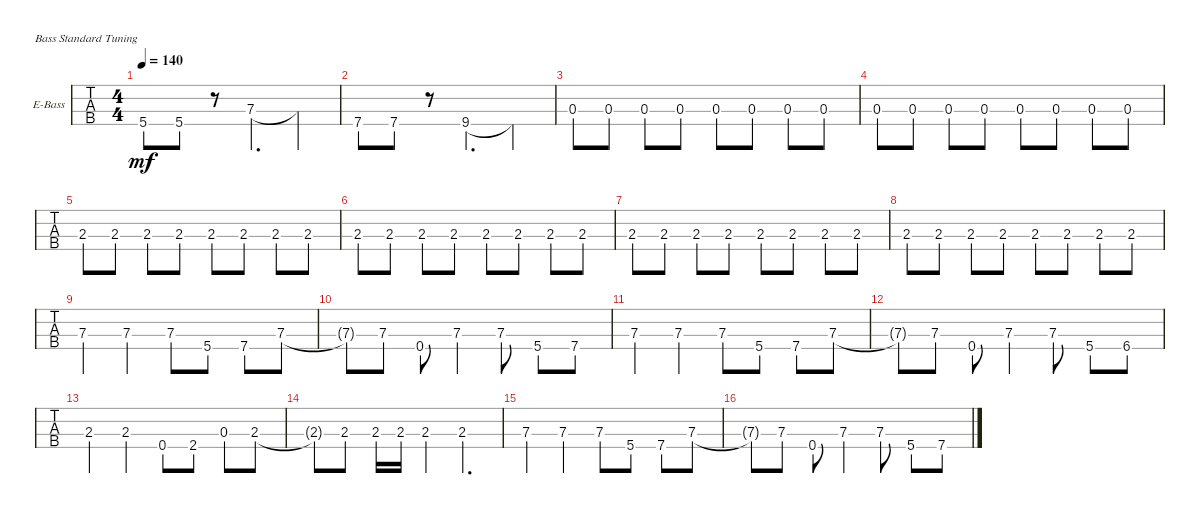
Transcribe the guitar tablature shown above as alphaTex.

\defaultSystemsLayout 4
\bracketExtendMode groupsimilarinstruments
\firstSystemTrackNameOrientation horizontal
\otherSystemsTrackNameOrientation horizontal
\track ("Electric Bass" "E-Bass") {instrument electricbassfinger}
\staff {tabs}
\tuning (G2 D2 A1 E1)
\ts (4 4)
\tempo 140
\clef f4
\ks c
5.4.8{dy mf} 5.4.8 r.8 7.3.4{d} 7.3{t}.4 |
7.4.8 7.4.8 r.8 9.4.4{d} 9.4{t}.4 |
0.3.8 0.3.8 0.3.8 0.3.8 0.3.8 0.3.8 0.3.8 0.3.8 |
0.3.8 0.3.8 0.3.8 0.3.8 0.3.8 0.3.8 0.3.8 0.3.8 |
2.3.8 2.3.8 2.3.8 2.3.8 2.3.8 2.3.8 2.3.8 2.3.8 |
2.3.8 2.3.8 2.3.8 2.3.8 2.3.8 2.3.8 2.3.8 2.3.8 |
2.3.8 2.3.8 2.3.8 2.3.8 2.3.8 2.3.8 2.3.8 2.3.8 |
2.3.8 2.3.8 2.3.8 2.3.8 2.3.8 2.3.8 2.3.8 2.3.8 |
7.3.4 7.3.4 7.3.8 5.4.8 7.4.8 7.3.8 |
7.3{t}.8 7.3.8 0.4.8 7.3.4 7.3.8 5.4.8 7.4.8 |
7.3.4 7.3.4 7.3.8 5.4.8 7.4.8 7.3.8 |
7.3{t}.8 7.3.8 0.4.8 7.3.4 7.3.8 5.4.8 6.4.8 |
2.3.4 2.3.4 0.4.8 2.4.8 0.3.8 2.3.8 |
2.3{t}.8 2.3.8 2.3.16 2.3.16 2.3.4 2.3.4{d} |
7.3.4 7.3.4 7.3.8 5.4.8 7.4.8 7.3.8 |
7.3{t}.8 7.3.8 0.4.8 7.3.4 7.3.8 5.4.8 7.4.8
